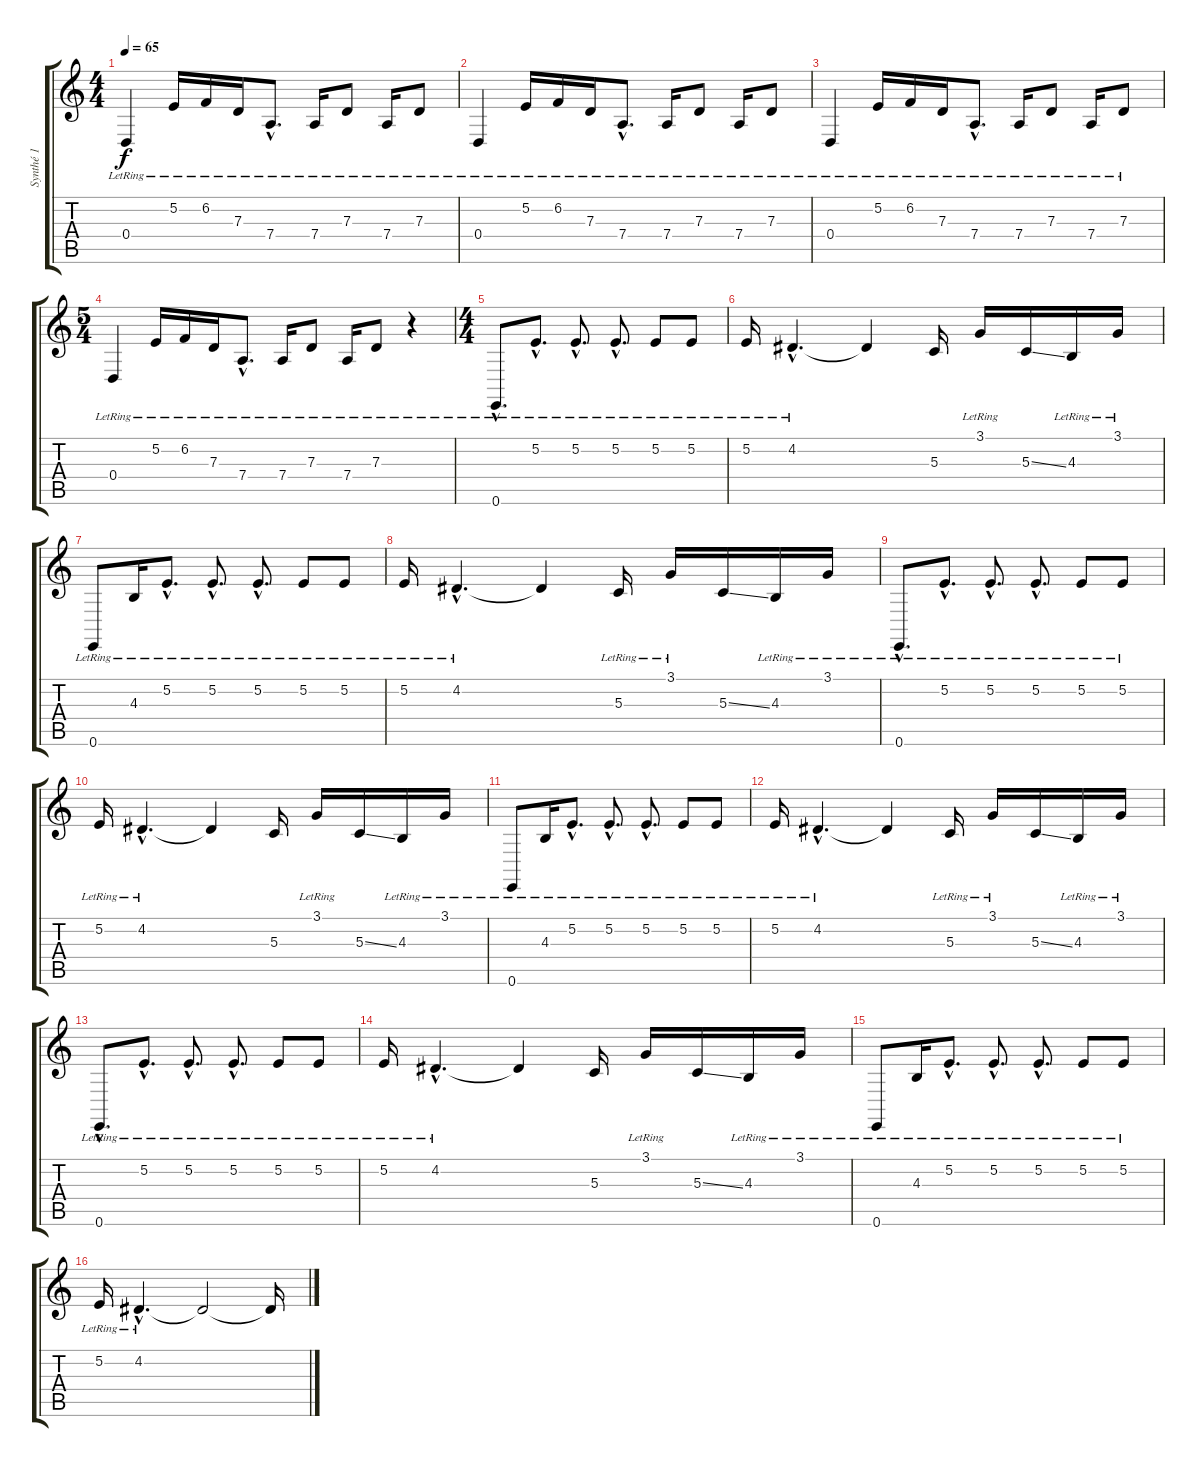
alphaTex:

\track ("Synthé 1" "Synthé 1") {instrument electricpiano1}
\staff {score tabs}
\tuning (E4 B3 G3 D3 A2 E2) {hide}
\ts (4 4)
\tempo 65
\clef g2
\ks c
0.4{lr}.4{dy f} 5.2{lr}.16 6.2{lr}.16 7.3{lr}.16 7.4{hac lr}.8{d} 7.4{lr}.16 7.3{lr}.8 7.4{lr}.16 7.3{lr}.8 |
0.4{lr}.4 5.2{lr}.16 6.2{lr}.16 7.3{lr}.16 7.4{hac lr}.8{d} 7.4{lr}.16 7.3{lr}.8 7.4{lr}.16 7.3{lr}.8 |
0.4{lr}.4 5.2{lr}.16 6.2{lr}.16 7.3{lr}.16 7.4{hac lr}.8{d} 7.4{lr}.16 7.3{lr}.8 7.4{lr}.16 7.3{lr}.8 |
\ts (5 4)
0.4{lr}.4 5.2{lr}.16 6.2{lr}.16 7.3{lr}.16 7.4{hac lr}.8{d} 7.4{lr}.16 7.3{lr}.8 7.4{lr}.16 7.3{lr}.8 r.4 |
\ts (4 4)
0.6{hac lr}.8{d} 5.2{hac lr}.8{d} 5.2{hac lr}.8{d} 5.2{hac lr}.8{d} 5.2{lr}.8 5.2{lr}.8 |
5.2{lr}.16 4.2{hac lr}.4{d} 4.2{t}.4 5.3.16 3.1{lr}.16 5.3{ss}.16 4.3{lr}.16 3.1{lr}.16 |
0.6{lr}.8 4.3{lr}.16 5.2{hac lr}.8{d} 5.2{hac lr}.8{d} 5.2{hac lr}.8{d} 5.2{lr}.8 5.2{lr}.8 |
5.2{lr}.16 4.2{hac lr}.4{d} 4.2{t}.4 5.3{lr}.16 3.1{lr}.16 5.3{ss}.16 4.3{lr}.16 3.1{lr}.16 |
0.6{hac lr}.8{d} 5.2{hac lr}.8{d} 5.2{hac lr}.8{d} 5.2{hac lr}.8{d} 5.2{lr}.8 5.2{lr}.8 |
5.2{lr}.16 4.2{hac lr}.4{d} 4.2{t}.4 5.3.16 3.1{lr}.16 5.3{ss}.16 4.3{lr}.16 3.1{lr}.16 |
0.6{lr}.8 4.3{lr}.16 5.2{hac lr}.8{d} 5.2{hac lr}.8{d} 5.2{hac lr}.8{d} 5.2{lr}.8 5.2{lr}.8 |
5.2{lr}.16 4.2{hac lr}.4{d} 4.2{t}.4 5.3{lr}.16 3.1{lr}.16 5.3{ss}.16 4.3{lr}.16 3.1{lr}.16 |
0.6{hac lr}.8{d} 5.2{hac lr}.8{d} 5.2{hac lr}.8{d} 5.2{hac lr}.8{d} 5.2{lr}.8 5.2{lr}.8 |
5.2{lr}.16 4.2{hac lr}.4{d} 4.2{t}.4 5.3.16 3.1{lr}.16 5.3{ss}.16 4.3{lr}.16 3.1{lr}.16 |
0.6{lr}.8 4.3{lr}.16 5.2{hac lr}.8{d} 5.2{hac lr}.8{d} 5.2{hac lr}.8{d} 5.2{lr}.8 5.2{lr}.8 |
5.2{lr}.16 4.2{hac lr}.4{d} 4.2{t}.2 4.2{t}.16
